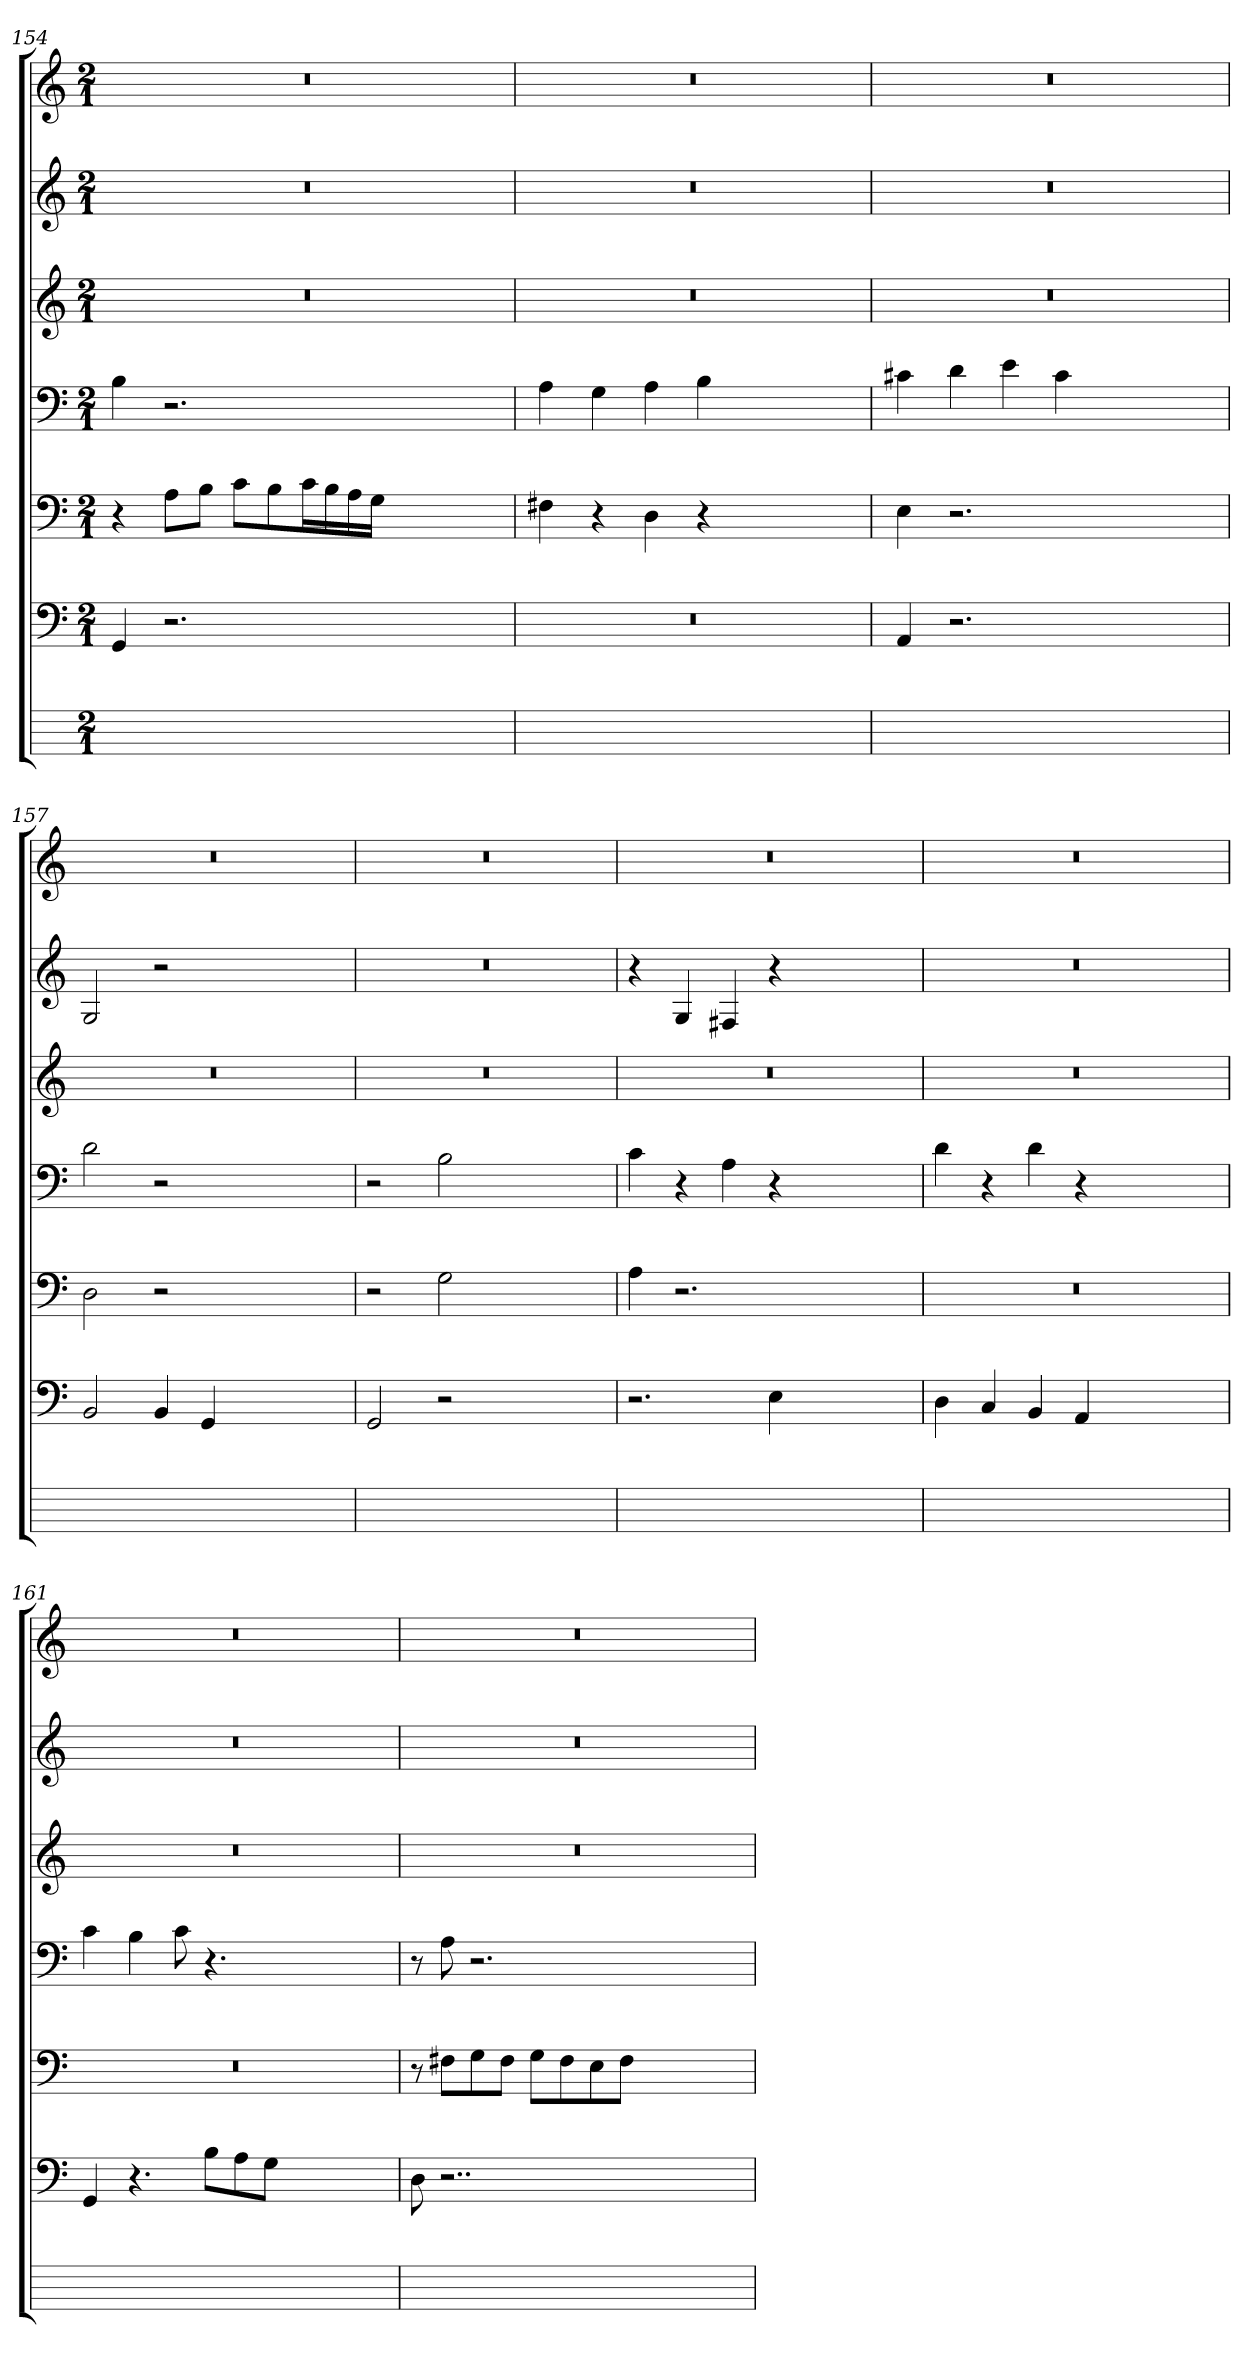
**kern	**kern	**kern	**kern	**kern	**kern	**kern
*part7	*part6	*part5	*part4	*part3	*part2	*part1
*staff7	*staff6	*staff5	*staff4	*staff3	*staff2	*staff1
*	*clefF4	*clefF4	*clefF4	*clefG2	*clefG2	*clefG2
*	*k[]	*k[]	*k[]	*k[]	*k[]	*k[]
*	*C:	*C:	*C:	*C:	*C:	*C:
*M2/1	*M2/1	*M2/1	*M2/1	*M2/1	*M2/1	*M2/1
=154	=154	=154	=154	=154	=154	=154
0ryy	4GG	4r	4B	0r	0r	0r
.	2.r	8AiL	2.r	.	.	.
.	.	8BiJ	.	.	.	.
.	.	8ciL	.	.	.	.
.	.	8Bi	.	.	.	.
.	.	16ciL	.	.	.	.
.	.	16Bi	.	.	.	.
.	.	16Ai	.	.	.	.
.	.	16GiJJ	.	.	.	.
.	1ryy	1ryy	1ryy	.	.	.
=155	=155	=155	=155	=155	=155	=155
0ryy	0r	4F#Xj	4A	0r	0r	0r
.	.	4r	4G	.	.	.
.	.	4D	4A	.	.	.
.	.	4r	4B	.	.	.
.	.	1ryy	1ryy	.	.	.
=156	=156	=156	=156	=156	=156	=156
0ryy	4AA	4E	4c#Xj	0r	0r	0r
.	2.r	2.r	4d	.	.	.
.	.	.	4e	.	.	.
.	.	.	4c#j	.	.	.
.	1ryy	1ryy	1ryy	.	.	.
=157	=157	=157	=157	=157	=157	=157
0ryy	2BB	2D	2d	0r	2GZ	0r
.	4BBi	2r	2r	.	2r	.
.	4GG	.	.	.	.	.
.	1ryy	1ryy	1ryy	.	1ryy	.
=158	=158	=158	=158	=158	=158	=158
0ryy	2GG	2r	2r	0r	0r	0r
.	2r	2GZ	2B	.	.	.
.	1ryy	1ryy	1ryy	.	.	.
=159	=159	=159	=159	=159	=159	=159
0ryy	2.r	4A	4c	0r	4r	0r
.	.	2.r	4r	.	4Gi	.
.	.	.	4A	.	4F#XV	.
.	4EV	.	4r	.	4r	.
.	1ryy	1ryy	1ryy	.	1ryy	.
=160	=160	=160	=160	=160	=160	=160
0ryy	4DZ	0r	4d	0r	0r	0r
.	4C	.	4r	.	.	.
.	4BB	.	4dZ	.	.	.
.	4AAi	.	4r	.	.	.
.	1ryy	.	1ryy	.	.	.
=161	=161	=161	=161	=161	=161	=161
0ryy	4GGV	0r	4c	0r	0r	0r
.	4.r	.	4Bi	.	.	.
.	.	.	8cZ	.	.	.
.	8BiL	.	4.r	.	.	.
.	8Ai	.	.	.	.	.
.	8GiJ	.	.	.	.	.
.	1ryy	.	1ryy	.	.	.
=162	=162	=162	=162	=162	=162	=162
0ryy	8D	8r	8r	0r	0r	0r
.	2..r	8F#XZL	8AZ	.	.	.
.	.	8Gi	2.r	.	.	.
.	.	8F#iJ	.	.	.	.
.	.	8GiL	.	.	.	.
.	.	8F#i	.	.	.	.
.	.	8E	.	.	.	.
.	.	8F#iJ	.	.	.	.
.	1ryy	1ryy	1ryy	.	.	.
=	=	=	=	=	=	=
*-	*-	*-	*-	*-	*-	*-
